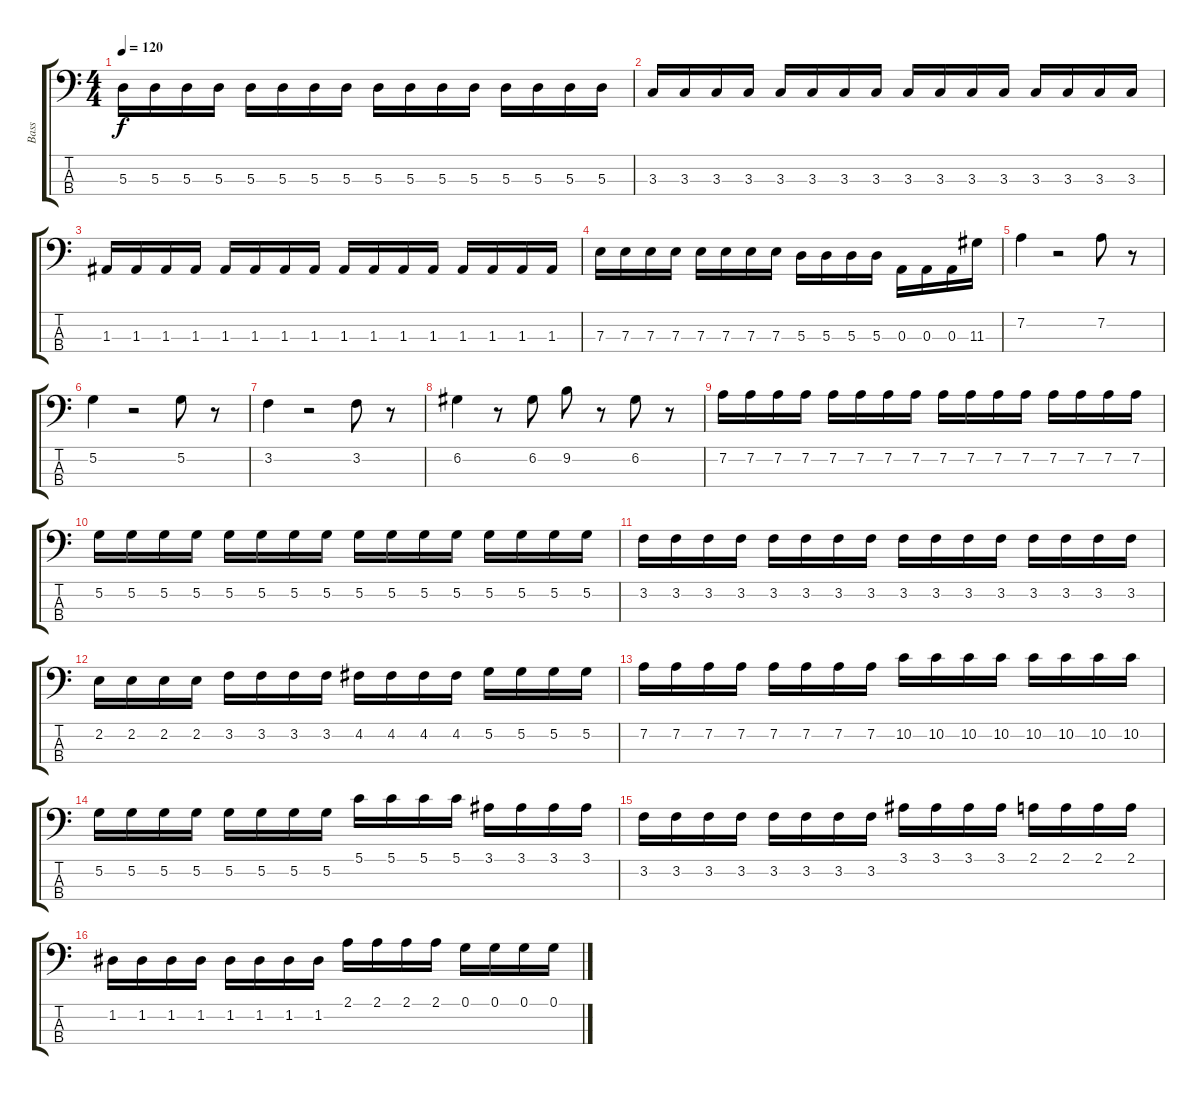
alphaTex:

\track ("Bass" "Bass") {instrument electricbassfinger}
\staff {score tabs}
\tuning (G2 D2 A1 E1) {hide}
\ts (4 4)
\tempo 120
\clef f4
\ks c
5.3.16{dy f} 5.3.16 5.3.16 5.3.16 5.3.16 5.3.16 5.3.16 5.3.16 5.3.16 5.3.16 5.3.16 5.3.16 5.3.16 5.3.16 5.3.16 5.3.16 |
3.3.16 3.3.16 3.3.16 3.3.16 3.3.16 3.3.16 3.3.16 3.3.16 3.3.16 3.3.16 3.3.16 3.3.16 3.3.16 3.3.16 3.3.16 3.3.16 |
1.3.16 1.3.16 1.3.16 1.3.16 1.3.16 1.3.16 1.3.16 1.3.16 1.3.16 1.3.16 1.3.16 1.3.16 1.3.16 1.3.16 1.3.16 1.3.16 |
7.3.16 7.3.16 7.3.16 7.3.16 7.3.16 7.3.16 7.3.16 7.3.16 5.3.16 5.3.16 5.3.16 5.3.16 0.3.16 0.3.16 0.3.16 11.3.16 |
7.2.4 r.2 7.2.8 r.8 |
5.2.4 r.2 5.2.8 r.8 |
3.2.4 r.2 3.2.8 r.8 |
6.2.4 r.8 6.2.8 9.2.8 r.8 6.2.8 r.8 |
7.2.16 7.2.16 7.2.16 7.2.16 7.2.16 7.2.16 7.2.16 7.2.16 7.2.16 7.2.16 7.2.16 7.2.16 7.2.16 7.2.16 7.2.16 7.2.16 |
5.2.16 5.2.16 5.2.16 5.2.16 5.2.16 5.2.16 5.2.16 5.2.16 5.2.16 5.2.16 5.2.16 5.2.16 5.2.16 5.2.16 5.2.16 5.2.16 |
3.2.16 3.2.16 3.2.16 3.2.16 3.2.16 3.2.16 3.2.16 3.2.16 3.2.16 3.2.16 3.2.16 3.2.16 3.2.16 3.2.16 3.2.16 3.2.16 |
2.2.16 2.2.16 2.2.16 2.2.16 3.2.16 3.2.16 3.2.16 3.2.16 4.2.16 4.2.16 4.2.16 4.2.16 5.2.16 5.2.16 5.2.16 5.2.16 |
7.2.16 7.2.16 7.2.16 7.2.16 7.2.16 7.2.16 7.2.16 7.2.16 10.2.16 10.2.16 10.2.16 10.2.16 10.2.16 10.2.16 10.2.16 10.2.16 |
5.2.16 5.2.16 5.2.16 5.2.16 5.2.16 5.2.16 5.2.16 5.2.16 5.1.16 5.1.16 5.1.16 5.1.16 3.1.16 3.1.16 3.1.16 3.1.16 |
3.2.16 3.2.16 3.2.16 3.2.16 3.2.16 3.2.16 3.2.16 3.2.16 3.1.16 3.1.16 3.1.16 3.1.16 2.1.16 2.1.16 2.1.16 2.1.16 |
1.2.16 1.2.16 1.2.16 1.2.16 1.2.16 1.2.16 1.2.16 1.2.16 2.1.16 2.1.16 2.1.16 2.1.16 0.1.16 0.1.16 0.1.16 0.1.16
